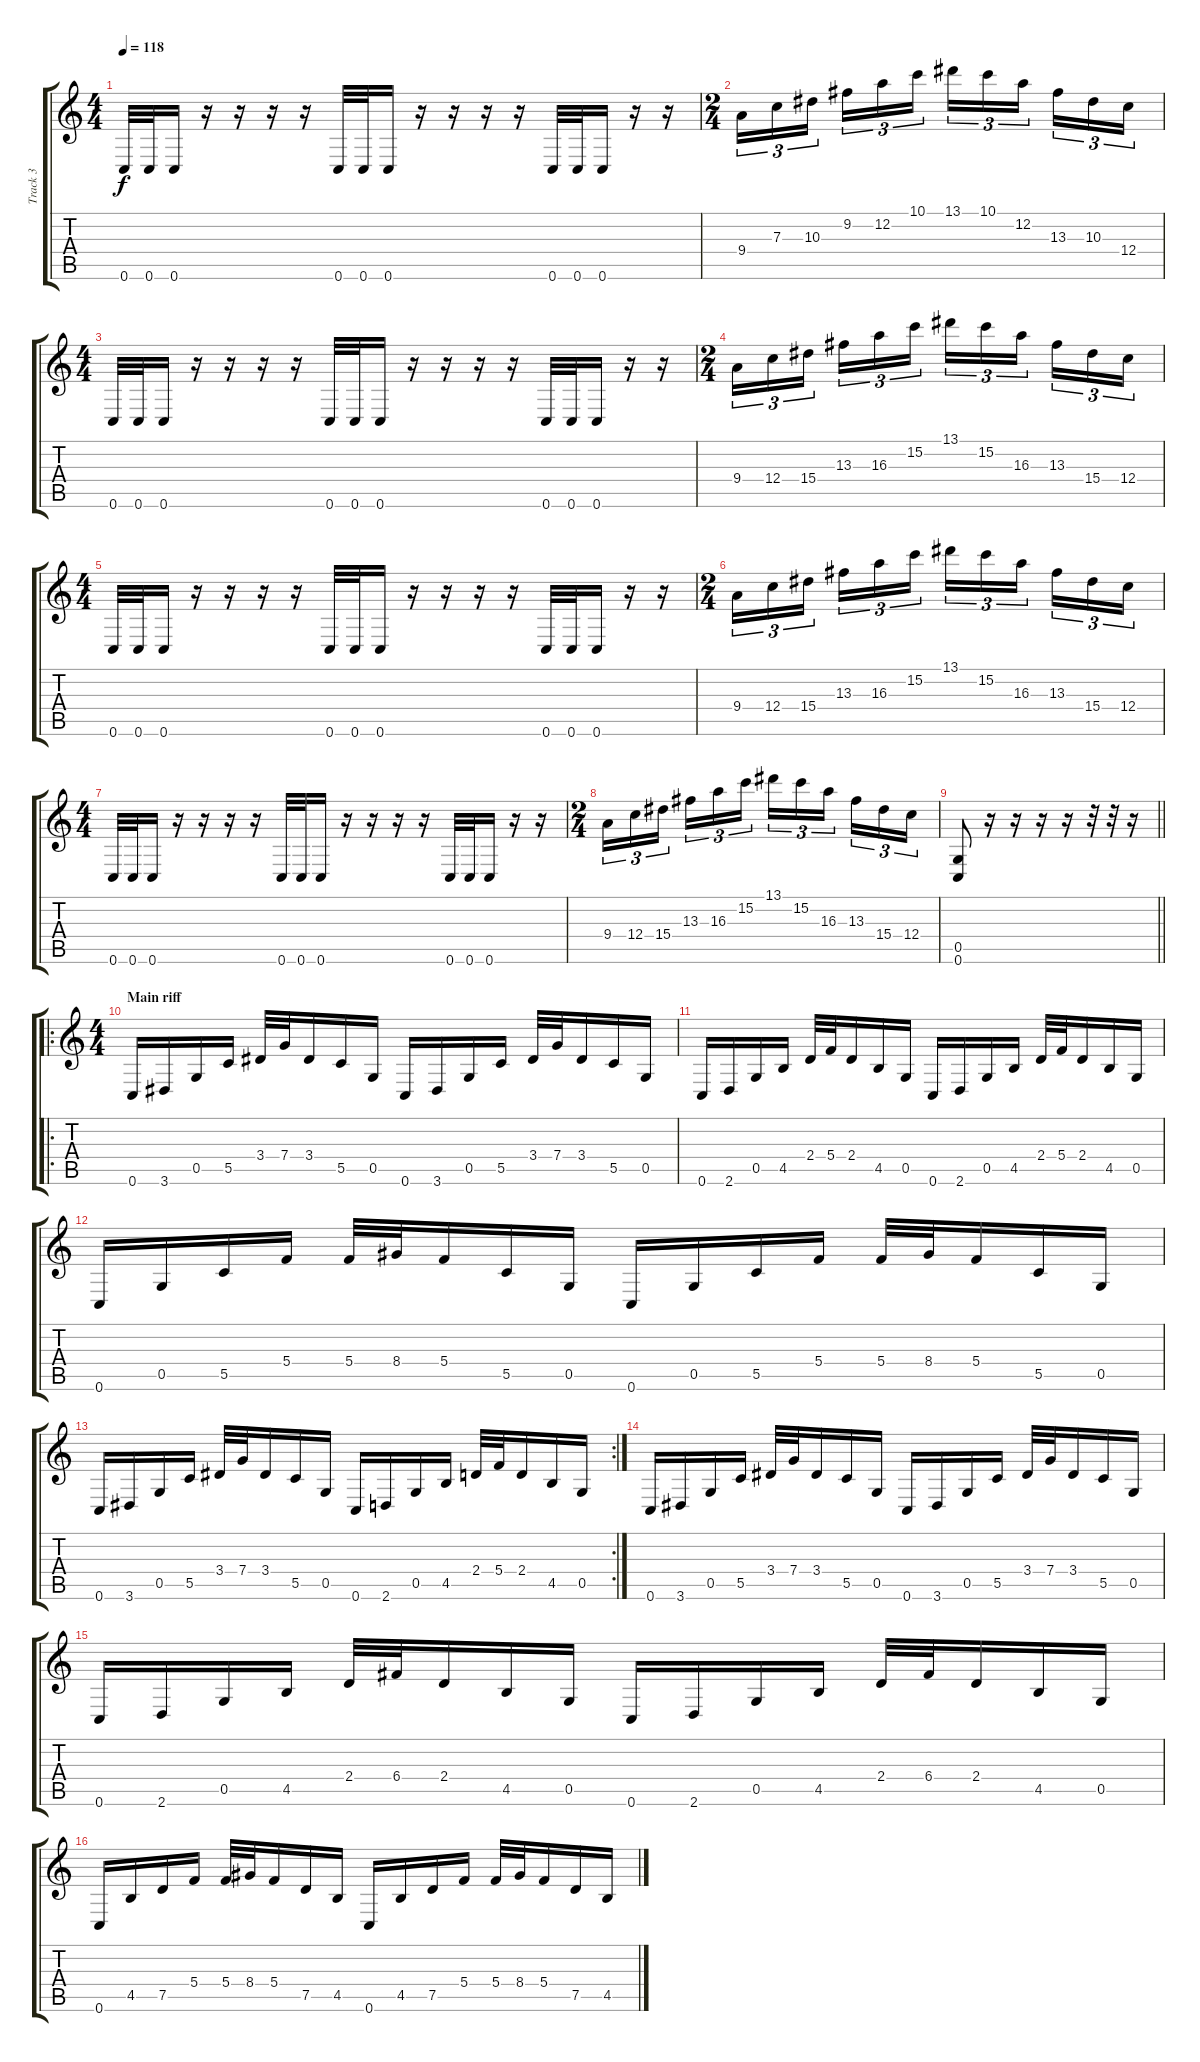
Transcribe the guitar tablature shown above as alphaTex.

\track ("Track 3" "Track 3") {instrument distortionguitar}
\staff {score tabs}
\tuning (D4 A3 F3 C3 G2 C2) {hide}
\ts (4 4)
\tempo 118
\clef g2
\ks c
0.6.32{dy f instrument distortionguitar} 0.6.32 0.6.16 r.16 r.16 r.16 r.16 0.6.32 0.6.32 0.6.16 r.16 r.16 r.16 r.16 0.6.32 0.6.32 0.6.16 r.16 r.16 |
\ts (2 4)
9.4.16{tu (3 2)} 7.3.16{tu (3 2)} 10.3.16{tu (3 2) beam splitsecondary} 9.2.16{tu (3 2)} 12.2.16{tu (3 2)} 10.1.16{tu (3 2)} 13.1.16{tu (3 2)} 10.1.16{tu (3 2)} 12.2.16{tu (3 2) beam splitsecondary} 13.3.16{tu (3 2)} 10.3.16{tu (3 2)} 12.4.16{tu (3 2)} |
\ts (4 4)
0.6.32 0.6.32 0.6.16 r.16 r.16 r.16 r.16 0.6.32 0.6.32 0.6.16 r.16 r.16 r.16 r.16 0.6.32 0.6.32 0.6.16 r.16 r.16 |
\ts (2 4)
9.4.16{tu (3 2)} 12.4.16{tu (3 2)} 15.4.16{tu (3 2) beam splitsecondary} 13.3.16{tu (3 2)} 16.3.16{tu (3 2)} 15.2.16{tu (3 2)} 13.1.16{tu (3 2)} 15.2.16{tu (3 2)} 16.3.16{tu (3 2) beam splitsecondary} 13.3.16{tu (3 2)} 15.4.16{tu (3 2)} 12.4.16{tu (3 2)} |
\ts (4 4)
0.6.32 0.6.32 0.6.16 r.16 r.16 r.16 r.16 0.6.32 0.6.32 0.6.16 r.16 r.16 r.16 r.16 0.6.32 0.6.32 0.6.16 r.16 r.16 |
\ts (2 4)
9.4.16{tu (3 2)} 12.4.16{tu (3 2)} 15.4.16{tu (3 2) beam splitsecondary} 13.3.16{tu (3 2)} 16.3.16{tu (3 2)} 15.2.16{tu (3 2)} 13.1.16{tu (3 2)} 15.2.16{tu (3 2)} 16.3.16{tu (3 2) beam splitsecondary} 13.3.16{tu (3 2)} 15.4.16{tu (3 2)} 12.4.16{tu (3 2)} |
\ts (4 4)
0.6.32 0.6.32 0.6.16 r.16 r.16 r.16 r.16 0.6.32 0.6.32 0.6.16 r.16 r.16 r.16 r.16 0.6.32 0.6.32 0.6.16 r.16 r.16 |
\ts (2 4)
9.4.16{tu (3 2)} 12.4.16{tu (3 2)} 15.4.16{tu (3 2) beam splitsecondary} 13.3.16{tu (3 2)} 16.3.16{tu (3 2)} 15.2.16{tu (3 2)} 13.1.16{tu (3 2)} 15.2.16{tu (3 2)} 16.3.16{tu (3 2) beam splitsecondary} 13.3.16{tu (3 2)} 15.4.16{tu (3 2)} 12.4.16{tu (3 2)} |
\barLineRight lightlight
(0.5 0.6).8 r.16 r.16 r.16 r.16 r.32 r.32 r.16 |
\ro
\ts (4 4)
\section ("" "Main riff")
0.6.16 3.6.16 0.5.16 5.5.16 3.4.32 7.4.32 3.4.16 5.5.16 0.5.16 0.6.16 3.6.16 0.5.16 5.5.16 3.4.32 7.4.32 3.4.16 5.5.16 0.5.16 |
0.6.16 2.6.16 0.5.16 4.5.16 2.4.32 5.4.32 2.4.16 4.5.16 0.5.16 0.6.16 2.6.16 0.5.16 4.5.16 2.4.32 5.4.32 2.4.16 4.5.16 0.5.16 |
0.6.16 0.5.16 5.5.16 5.4.16 5.4.32 8.4.32 5.4.16 5.5.16 0.5.16 0.6.16 0.5.16 5.5.16 5.4.16 5.4.32 8.4.32 5.4.16 5.5.16 0.5.16 |
\rc 2
0.6.16 3.6.16 0.5.16 5.5.16 3.4.32 7.4.32 3.4.16 5.5.16 0.5.16 0.6.16 2.6.16 0.5.16 4.5.16 2.4.32 5.4.32 2.4.16 4.5.16 0.5.16 |
0.6.16 3.6.16 0.5.16 5.5.16 3.4.32 7.4.32 3.4.16 5.5.16 0.5.16 0.6.16 3.6.16 0.5.16 5.5.16 3.4.32 7.4.32 3.4.16 5.5.16 0.5.16 |
0.6.16 2.6.16 0.5.16 4.5.16 2.4.32 6.4.32 2.4.16 4.5.16 0.5.16 0.6.16 2.6.16 0.5.16 4.5.16 2.4.32 6.4.32 2.4.16 4.5.16 0.5.16 |
0.6.16 4.5.16 7.5.16 5.4.16 5.4.32 8.4.32 5.4.16 7.5.16 4.5.16 0.6.16 4.5.16 7.5.16 5.4.16 5.4.32 8.4.32 5.4.16 7.5.16 4.5.16
